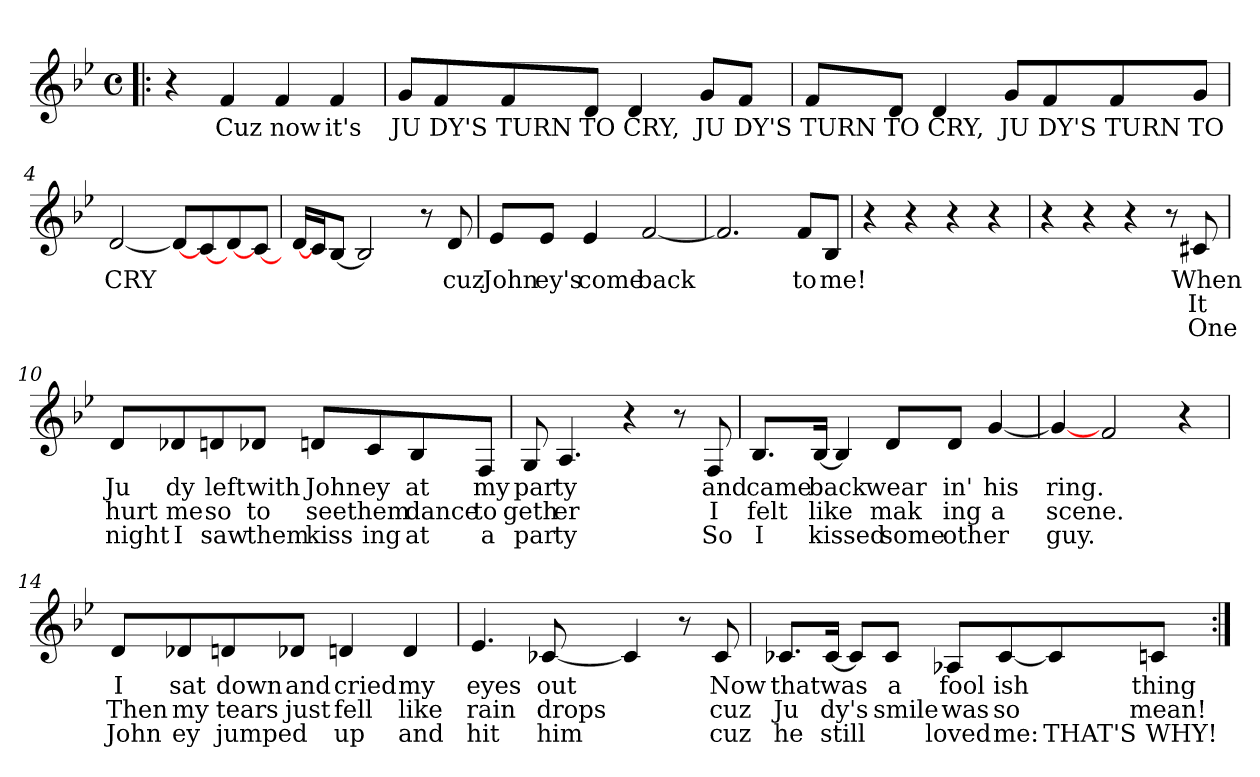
**kern	**text	**text	**text
*part1	*part1	*part1	*part1
*staff1	*staff1	*staff1	*staff1
*clefG2	*	*	*
*k[b-e-]	*	*	*
*B-:	*	*	*
*M4/4	*	*	*
*met(c)	*	*	*
=1!|:	=1!|:	=1!|:	=1!|:
4r	1.	.	.
4f/	Cuz	.	.
4f/	now	.	.
4f/	it's	.	.
=2	=2	=2	=2
8g/L	JU	.	.
8f/	DY'S	.	.
8f/	TURN	.	.
8d/J	TO	.	.
4d/	CRY,	.	.
8g/L	JU	.	.
8f/J	DY'S	.	.
=3	=3	=3	=3
8f/L	TURN	.	.
8d/J	TO	.	.
4d/	CRY,	.	.
8g/L	JU	.	.
8f/	DY'S	.	.
8f/	TURN	.	.
8g/J	TO	.	.
!!LO:LB:g=z
=4	=4	=4	=4
[2d/	CRY	.	.
8d/L_	.	.	.
[8c/	.	.	.
[8d/	.	.	.
[8c/J	.	.	.
=5	=5	=5	=5
[16d/LL	.	.	.
16c/J	.	.	.
[8B-/J	.	.	.
2B-/]	.	.	.
8r	.	.	.
8d/	cuz	.	.
=6	=6	=6	=6
8e-/L	John	.	.
8e-/J	ey's	.	.
4e-/	come	.	.
[2f/	back	.	.
=7	=7	=7	=7
2.f/]	.	.	.
8f/L	to	.	.
8B-/J	me!	.	.
=8	=8	=8	=8
4r	.	.	.
4r	.	.	.
4r	.	.	.
4r	.	.	.
!!LO:LB:g=z
=9	=9	=9	=9
4r	.	.	.
4r	.	.	.
4r	1.	2.	3.
8r	.	.	.
8c#X/	When	It	One
=10	=10	=10	=10
8d/L	Ju	hurt	night
8d-X/	dy	me	I
8dn/	left	so	saw
8d-X/J	with	to	them
8dn/L	John	see	kiss
8c/	ey	them	ing
8B-/	at	dance	at
8F/J	my	to	a
=11	=11	=11	=11
8G/	par	geth	par
4.A/	ty	er	ty
4r	.	.	.
8r	.	.	.
8F/	and	I	So
!!LO:LB:g=z
=12	=12	=12	=12
8.B-/L	came	felt	I
[16B-/Jk	back	like	kissed
4B-/]	.	.	.
8d/L	wear	mak	some
8d/J	in'	ing	oth
[4g/	his	a	er
=13	=13	=13	=13
4g/_	ring.	scene.	guy.
2f/	.	.	.
4r	.	.	.
=14	=14	=14	=14
8d/L	I	Then	John
8d-X/	sat	my	ey
8dn/	down	tears	jumped
8d-X/J	and	just	.
4dn/	cried	fell	up
4d/	my	like	and
!!LO:LB:g=z
=15	=15	=15	=15
4.e-/	eyes	rain	hit
[8c-X/	out	drops	him
4c-/]	.	.	.
8r	.	.	.
8c-/	Now	cuz	cuz
=16	=16	=16	=16
8.c-X/L	that	Ju	he
[16c-/Jk	was	dy's	still
8c-/L]	.	.	.
8c-/J	a	smile	.
8A-X/L	fool	was	loved
[8c-/	ish	so	me:
8c-/]	.	.	THAT'S
8cn/J	thing	mean!	WHY!
=:|!	=:|!	=:|!	=:|!
*-	*-	*-	*-
